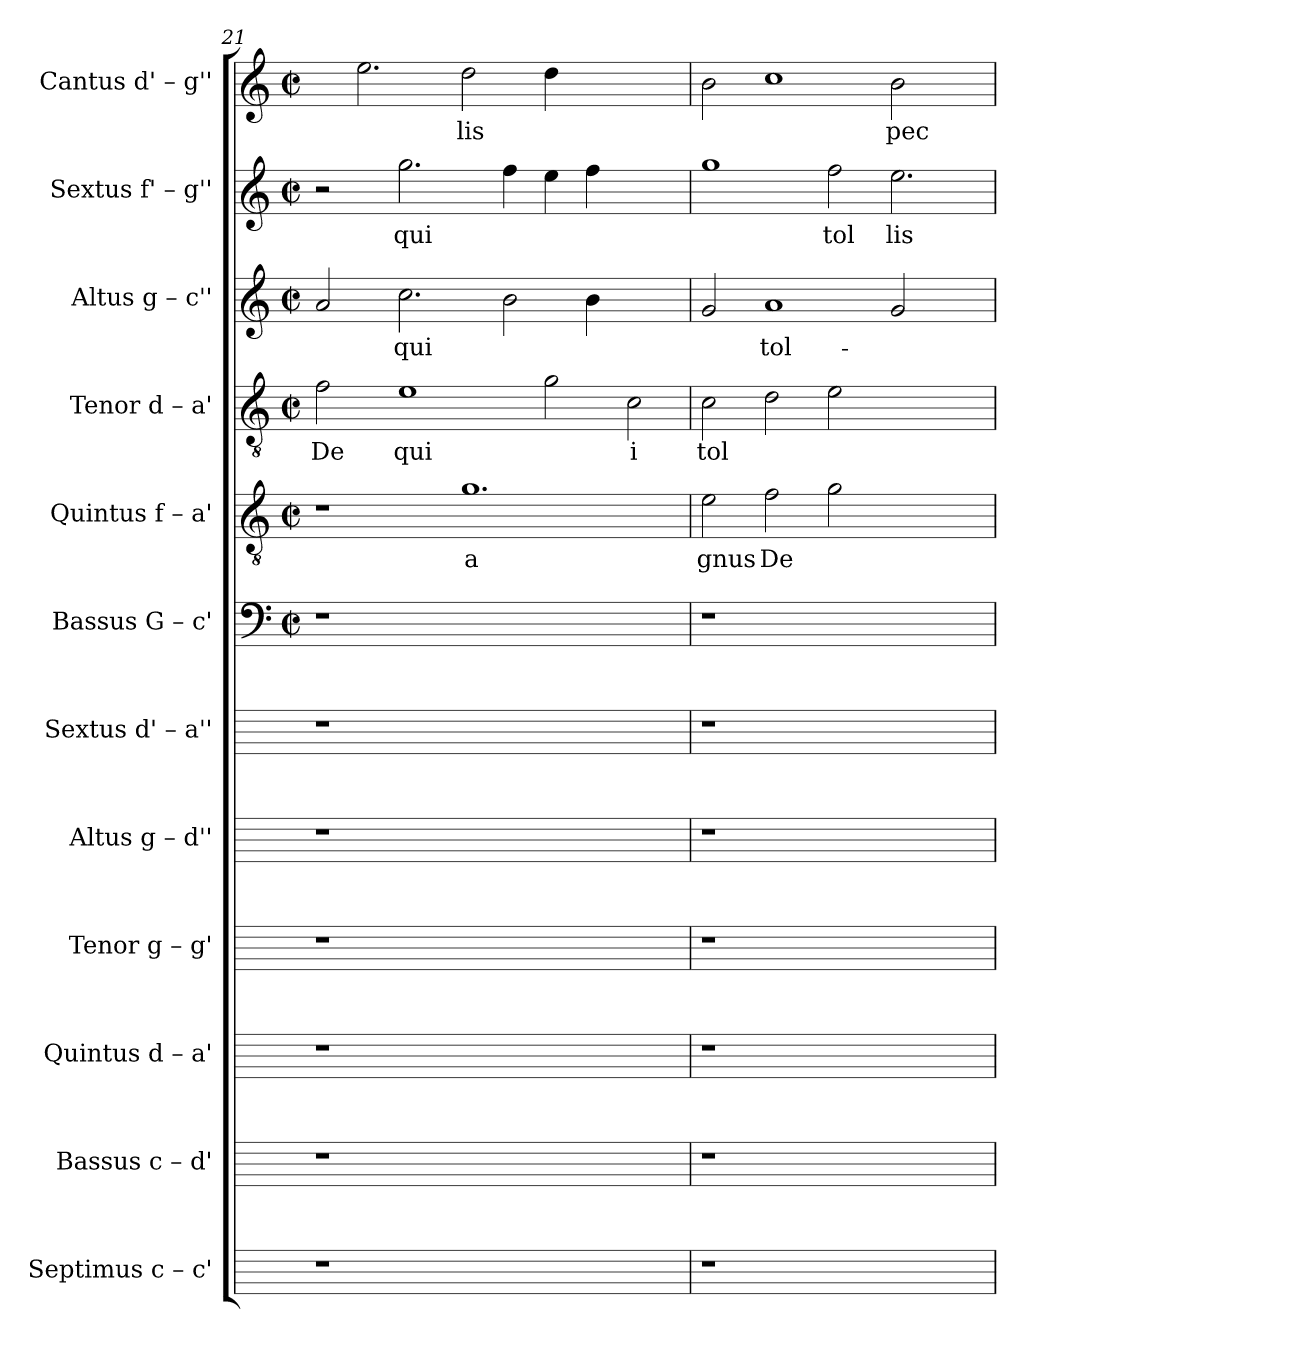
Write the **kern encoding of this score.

**kern	**kern	**kern	**kern	**kern	**kern	**kern	**kern	**text	**kern	**text	**kern	**text	**kern	**text	**kern	**text
*part12	*part11	*part10	*part9	*part8	*part7	*part6	*part5	*part5	*part4	*part4	*part3	*part3	*part2	*part2	*part1	*part1
*staff12	*staff11	*staff10	*staff9	*staff8	*staff7	*staff6	*staff5	*staff5	*staff4	*staff4	*staff3	*staff3	*staff2	*staff2	*staff1	*staff1
*I"Septimus  c – c'	*I"Bassus  c – d'	*I"Quintus  d – a'	*I"Tenor  g – g'	*I"Altus  g – d''	*I"Sextus  d' – a''	*I"Bassus  G – c'	*I"Quintus  f – a'	*	*I"Tenor  d – a'	*	*I"Altus  g – c''	*	*I"Sextus  f' – g''	*	*I"Cantus  d' – g''	*
*	*	*	*	*	*	*clefF4	*clefGv2	*	*clefGv2	*	*clefG2	*	*clefG2	*	*clefG2	*
*	*	*	*	*	*	*M2/2	*M2/2	*	*M2/2	*	*M2/2	*	*M2/2	*	*M2/2	*
*	*	*	*	*	*	*met(c|)	*met(c|)	*	*met(c|)	*	*met(c|)	*	*met(c|)	*	*met(c|)	*
=21	=21	=21	=21	=21	=21	=21	=21	=21	=21	=21	=21	=21	=21	=21	=21	=21
!	!	!	!	!	!	!	!	!	!	!LO:LY:b	!	!	!	!	!	!
1r	1r	1r	1r	1r	1r	1r	1r	.	2f\	De	2a/	.	2r	.	4ryy	.
.	.	.	.	.	.	.	.	.	.	.	.	.	.	.	2.ee\	.
!	!	!	!	!	!	!	!	!	!	!LO:LY:b:cj	!	!LO:LY:b	!	!LO:LY:b	!	!
.	.	.	.	.	.	.	.	.	1e	qui	2.cc\	qui	2.gg\	qui	.	.
!	!	!	!	!	!	!	!LO:N:vis=1.	!LO:LY:b:cj	!	!	!	!	!	!	!	!LO:LY:b:cj
1.ryy	1.ryy	1.ryy	1.ryy	1.ryy	1.ryy	1.ryy	1g	a	.	.	.	.	.	.	2dd\	lis
.	.	.	.	.	.	.	.	.	.	.	2b\	.	4ff\	.	.	.
.	.	.	.	.	.	.	.	.	2g\	.	.	.	4ee\	.	4dd\	.
.	.	.	.	.	.	.	.	.	.	.	4b\	.	4ff\	.	2.ryy	.
!	!	!	!	!	!	!	!	!	!	!LO:LY:b:cj	!	!	!	!	!	!
.	.	.	.	.	.	.	2ryy	.	2c\	i	2ryy	.	2ryy	.	.	.
=22	=22	=22	=22	=22	=22	=22	=22	=22	=22	=22	=22	=22	=22	=22	=22	=22
!	!	!	!	!	!	!	!	!LO:LY:b:cj	!	!LO:LY:b	!	!	!	!	!	!
1r	1r	1r	1r	1r	1r	1r	2e\	gnus	2c\	tol	2g/	.	1gg	.	2b\	.
!	!	!	!	!	!	!	!	!LO:LY:b	!	!	!	!LO:LY:b:cj	!	!	!	!
.	.	.	.	.	.	.	2f\	De	2d\	.	1a	tol-	.	.	1cc	.
!	!	!	!	!	!	!	!	!	!	!	!	!	!	!LO:LY:b:cj	!	!
1ryy	1ryy	1ryy	1ryy	1ryy	1ryy	1ryy	2g\	.	2e\	.	.	.	2ff\	tol	.	.
!	!	!	!	!	!	!	!	!	!	!	!	!	!	!LO:LY:b:cj	!	!LO:LY:b:cj
.	.	.	.	.	.	.	2.ryy	.	2.ryy	.	2g/	.	2.ee\	lis	2b\	pec
4ryy	4ryy	4ryy	4ryy	4ryy	4ryy	4ryy	.	.	.	.	4ryy	.	.	.	4ryy	.
=	=	=	=	=	=	=	=	=	=	=	=	=	=	=	=	=
*-	*-	*-	*-	*-	*-	*-	*-	*-	*-	*-	*-	*-	*-	*-	*-	*-
